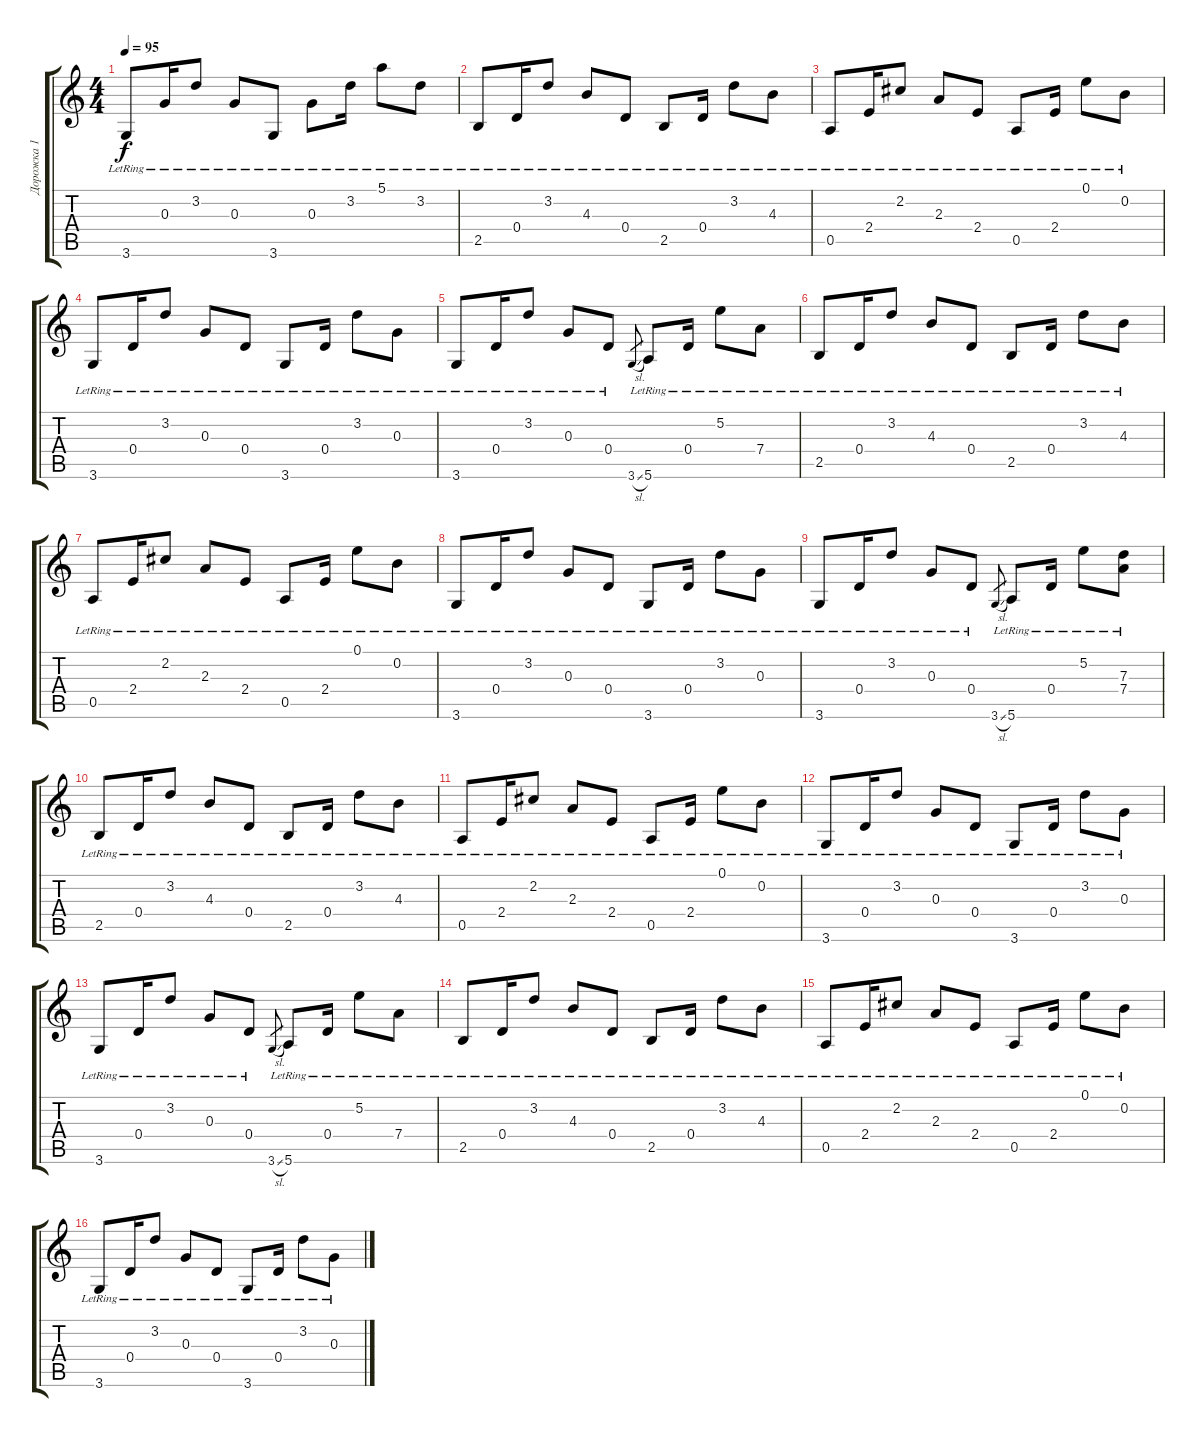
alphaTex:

\track ("Дорожка 1" "Дорожка 1") {instrument acousticguitarnylon}
\staff {score tabs}
\tuning (E4 B3 G3 D3 A2 E2) {hide}
\ts (4 4)
\tempo 95
\clef g2
\ks c
3.6{lr}.8{dy f} 0.3{lr}.16 3.2{lr}.8 0.3{lr}.8 3.6{lr}.8 0.3{lr}.8 3.2{lr}.16 5.1{lr}.8 3.2{lr}.8 |
2.5{lr}.8 0.4{lr}.16 3.2{lr}.8 4.3{lr}.8 0.4{lr}.8 2.5{lr}.8 0.4{lr}.16 3.2{lr}.8 4.3{lr}.8 |
0.5{lr}.8 2.4{lr}.16 2.2{lr}.8 2.3{lr}.8 2.4{lr}.8 0.5{lr}.8 2.4{lr}.16 0.1{lr}.8 0.2{lr}.8 |
3.6{lr}.8 0.4{lr}.16 3.2{lr}.8 0.3{lr}.8 0.4{lr}.8 3.6{lr}.8 0.4{lr}.16 3.2{lr}.8 0.3{lr}.8 |
3.6{lr}.8 0.4{lr}.16 3.2{lr}.8 0.3{lr}.8 0.4{lr}.8 3.6{sl}.8{gr} 5.6{lr}.8 0.4{lr}.16 5.2{lr}.8 7.4{lr}.8 |
2.5{lr}.8 0.4{lr}.16 3.2{lr}.8 4.3{lr}.8 0.4{lr}.8 2.5{lr}.8 0.4{lr}.16 3.2{lr}.8 4.3{lr}.8 |
0.5{lr}.8 2.4{lr}.16 2.2{lr}.8 2.3{lr}.8 2.4{lr}.8 0.5{lr}.8 2.4{lr}.16 0.1{lr}.8 0.2{lr}.8 |
3.6{lr}.8 0.4{lr}.16 3.2{lr}.8 0.3{lr}.8 0.4{lr}.8 3.6{lr}.8 0.4{lr}.16 3.2{lr}.8 0.3{lr}.8 |
3.6{lr}.8 0.4{lr}.16 3.2{lr}.8 0.3{lr}.8 0.4{lr}.8 3.6{sl}.8{gr} 5.6{lr}.8 0.4{lr}.16 5.2{lr}.8 (7.3 7.4{lr}).8 |
2.5{lr}.8 0.4{lr}.16 3.2{lr}.8 4.3{lr}.8 0.4{lr}.8 2.5{lr}.8 0.4{lr}.16 3.2{lr}.8 4.3{lr}.8 |
0.5{lr}.8 2.4{lr}.16 2.2{lr}.8 2.3{lr}.8 2.4{lr}.8 0.5{lr}.8 2.4{lr}.16 0.1{lr}.8 0.2{lr}.8 |
3.6{lr}.8 0.4{lr}.16 3.2{lr}.8 0.3{lr}.8 0.4{lr}.8 3.6{lr}.8 0.4{lr}.16 3.2{lr}.8 0.3{lr}.8 |
3.6{lr}.8 0.4{lr}.16 3.2{lr}.8 0.3{lr}.8 0.4{lr}.8 3.6{sl}.8{gr} 5.6{lr}.8 0.4{lr}.16 5.2{lr}.8 7.4{lr}.8 |
2.5{lr}.8 0.4{lr}.16 3.2{lr}.8 4.3{lr}.8 0.4{lr}.8 2.5{lr}.8 0.4{lr}.16 3.2{lr}.8 4.3{lr}.8 |
0.5{lr}.8 2.4{lr}.16 2.2{lr}.8 2.3{lr}.8 2.4{lr}.8 0.5{lr}.8 2.4{lr}.16 0.1{lr}.8 0.2{lr}.8 |
3.6{lr}.8 0.4{lr}.16 3.2{lr}.8 0.3{lr}.8 0.4{lr}.8 3.6{lr}.8 0.4{lr}.16 3.2{lr}.8 0.3{lr}.8
